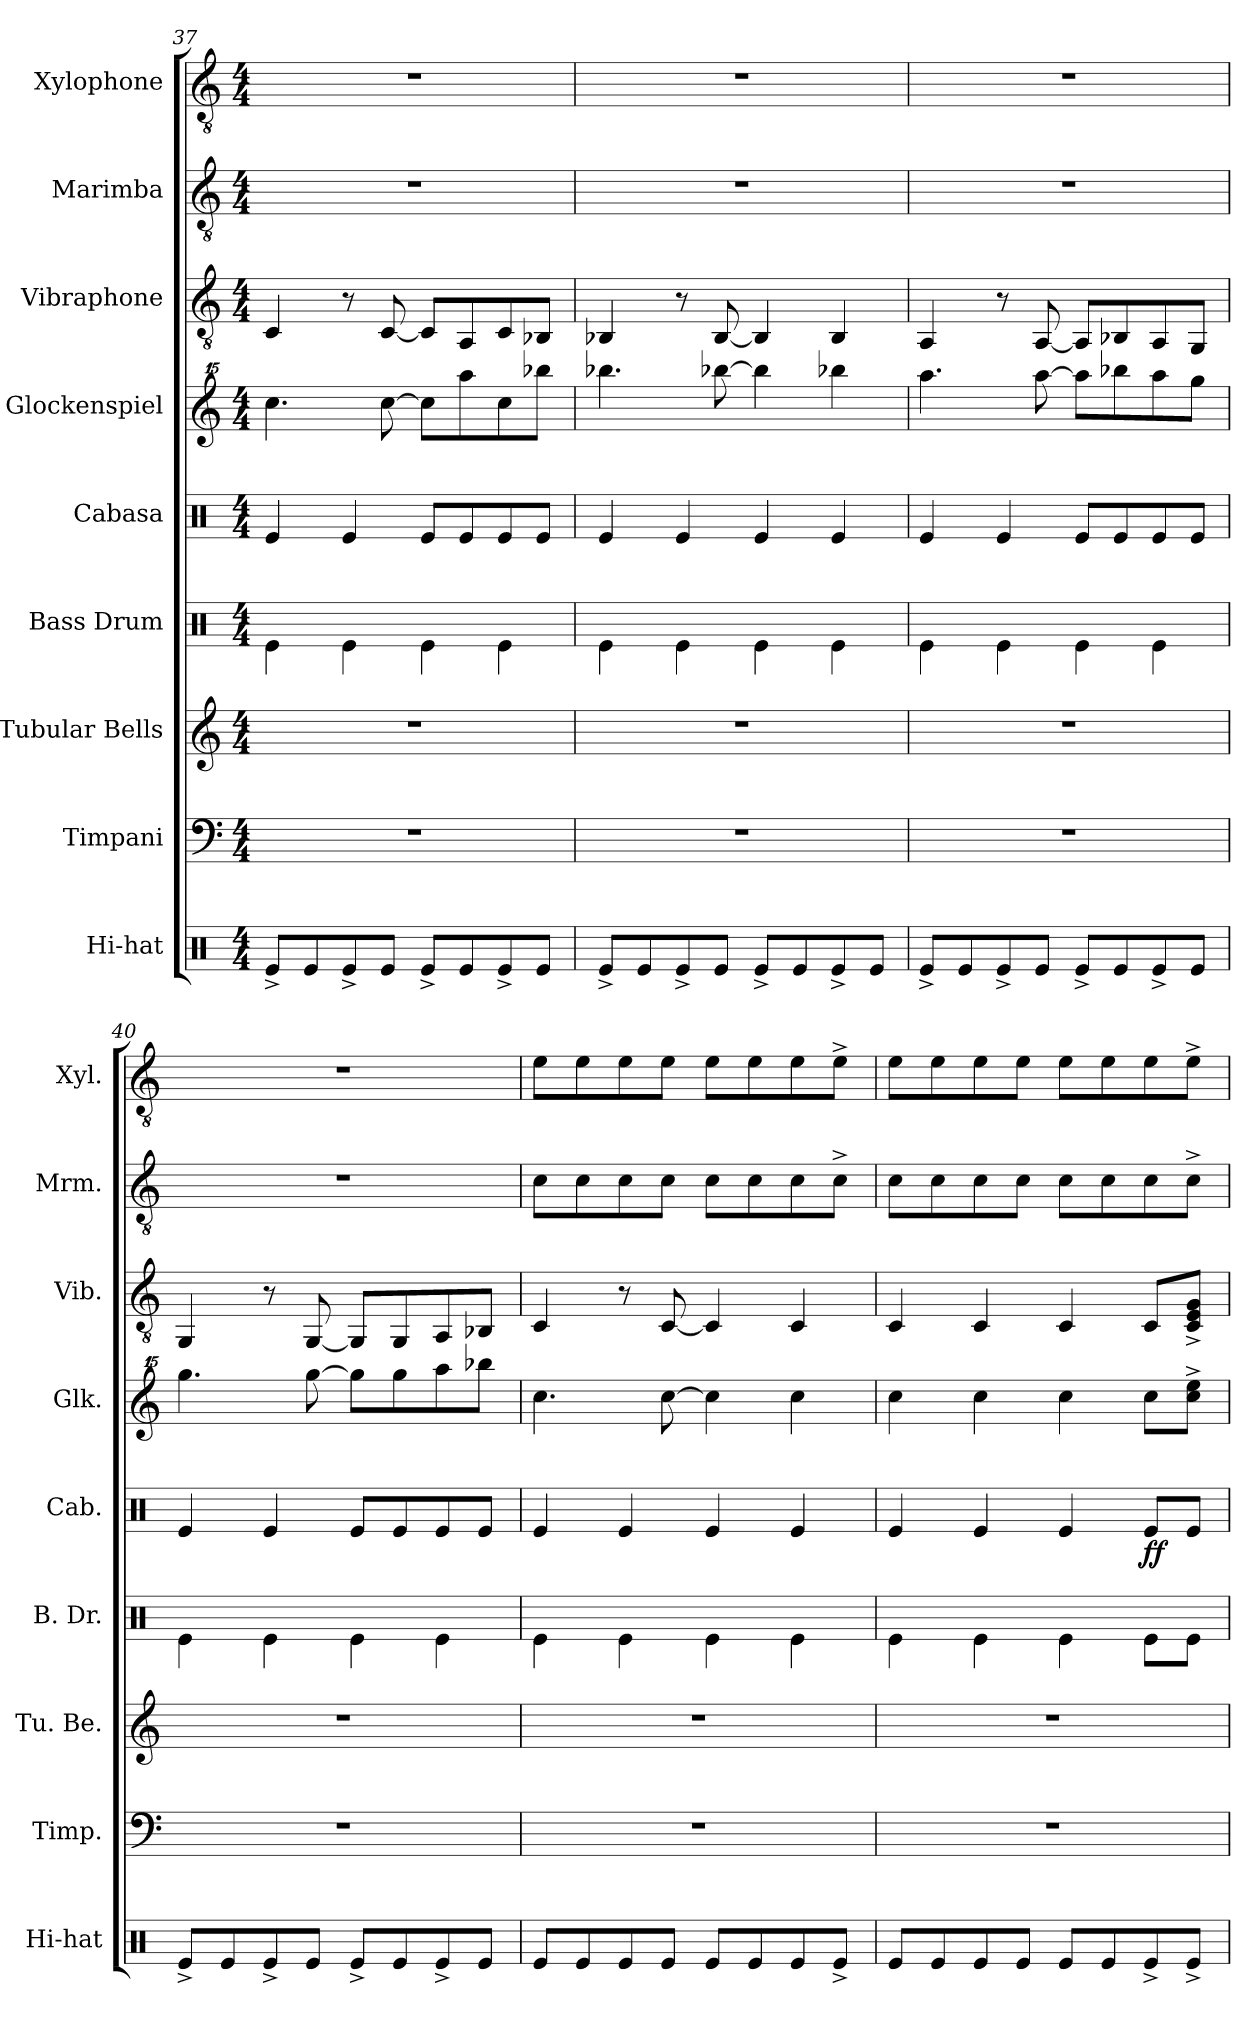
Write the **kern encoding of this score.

**kern	**kern	**kern	**kern	**kern	**dynam	**kern	**kern	**kern	**kern
*part9	*part8	*part7	*part6	*part5	*part5	*part4	*part3	*part2	*part1
*staff9	*staff8	*staff7	*staff6	*staff5	*staff5	*staff4	*staff3	*staff2	*staff1
*I"Hi-hat	*I"Timpani	*I"Tubular Bells	*I"Bass Drum	*I"Cabasa	*	*I"Glockenspiel	*I"Vibraphone	*I"Marimba	*I"Xylophone
*I'Hi-hat	*I'Timp.	*I'Tu. Be.	*I'B. Dr.	*I'Cab.	*	*I'Glk.	*I'Vib.	*I'Mrm.	*I'Xyl.
*clefX	*clefF4	*clefG2	*clefX	*clefX	*	*clefG^^2	*clefGv2	*clefGv2	*clefGv2
*	*	*	*	*	*	*ITrd7c12	*	*	*
*k[]	*k[]	*k[]	*k[]	*k[]	*	*k[]	*k[]	*k[]	*k[]
*M4/4	*M4/4	*M4/4	*M4/4	*M4/4	*	*M4/4	*M4/4	*M4/4	*M4/4
=37	=37	=37	=37	=37	=37	=37	=37	=37	=37
8Re^/L	1r	1r	4Re\	4Re/	.	4.ccc\	4C/	1r	1r
8Re/	.	.	.	.	.	.	.	.	.
8Re^/	.	.	4Re\	4Re/	.	.	8r	.	.
8Re/J	.	.	.	.	.	[8ccc\	[8C/	.	.
8Re^/L	.	.	4Re\	8Re/L	.	8ccc\L]	8C/L]	.	.
8Re/	.	.	.	8Re/	.	8aaa\	8AA/	.	.
8Re^/	.	.	4Re\	8Re/	.	8ccc\	8C/	.	.
8Re/J	.	.	.	8Re/J	.	8bbb-X\J	8BB-X/J	.	.
=38	=38	=38	=38	=38	=38	=38	=38	=38	=38
8Re^/L	1r	1r	4Re\	4Re/	.	4.bbb-X\	4BB-X/	1r	1r
8Re/	.	.	.	.	.	.	.	.	.
8Re^/	.	.	4Re\	4Re/	.	.	8r	.	.
8Re/J	.	.	.	.	.	[8bbb-X\	[8BB-/	.	.
8Re^/L	.	.	4Re\	4Re/	.	4bbb-\]	4BB-/]	.	.
8Re/	.	.	.	.	.	.	.	.	.
8Re^/	.	.	4Re\	4Re/	.	4bbb-X\	4BB-/	.	.
8Re/J	.	.	.	.	.	.	.	.	.
=39	=39	=39	=39	=39	=39	=39	=39	=39	=39
8Re^/L	1r	1r	4Re\	4Re/	.	4.aaa\	4AA/	1r	1r
8Re/	.	.	.	.	.	.	.	.	.
8Re^/	.	.	4Re\	4Re/	.	.	8r	.	.
8Re/J	.	.	.	.	.	[8aaa\	[8AA/	.	.
8Re^/L	.	.	4Re\	8Re/L	.	8aaa\L]	8AA/L]	.	.
8Re/	.	.	.	8Re/	.	8bbb-X\	8BB-X/	.	.
8Re^/	.	.	4Re\	8Re/	.	8aaa\	8AA/	.	.
8Re/J	.	.	.	8Re/J	.	8ggg\J	8GG/J	.	.
!!LO:PB:g=z
=40	=40	=40	=40	=40	=40	=40	=40	=40	=40
8Re^/L	1r	1r	4Re\	4Re/	.	4.ggg\	4GG/	1r	1r
8Re/	.	.	.	.	.	.	.	.	.
8Re^/	.	.	4Re\	4Re/	.	.	8r	.	.
8Re/J	.	.	.	.	.	[8ggg\	[8GG/	.	.
8Re^/L	.	.	4Re\	8Re/L	.	8ggg\L]	8GG/L]	.	.
8Re/	.	.	.	8Re/	.	8ggg\	8GG/	.	.
8Re^/	.	.	4Re\	8Re/	.	8aaa\	8AA/	.	.
8Re/J	.	.	.	8Re/J	.	8bbb-X\J	8BB-X/J	.	.
=41	=41	=41	=41	=41	=41	=41	=41	=41	=41
8Re/L	1r	1r	4Re\	4Re/	.	4.ccc\	4C/	8c\L	8e\L
8Re/	.	.	.	.	.	.	.	8c\	8e\
8Re/	.	.	4Re\	4Re/	.	.	8r	8c\	8e\
8Re/J	.	.	.	.	.	[8ccc\	[8C/	8c\J	8e\J
8Re/L	.	.	4Re\	4Re/	.	4ccc\]	4C/]	8c\L	8e\L
8Re/	.	.	.	.	.	.	.	8c\	8e\
8Re/	.	.	4Re\	4Re/	.	4ccc\	4C/	8c\	8e\
8Re^/J	.	.	.	.	.	.	.	8c^\J	8e^\J
=42	=42	=42	=42	=42	=42	=42	=42	=42	=42
8Re/L	1r	1r	4Re\	4Re/	.	4ccc\	4C/	8c\L	8e\L
8Re/	.	.	.	.	.	.	.	8c\	8e\
8Re/	.	.	4Re\	4Re/	.	4ccc\	4C/	8c\	8e\
8Re/J	.	.	.	.	.	.	.	8c\J	8e\J
8Re/L	.	.	4Re\	4Re/	.	4ccc\	4C/	8c\L	8e\L
8Re/	.	.	.	.	.	.	.	8c\	8e\
!	!	!	!	!	!LO:DY:b	!	!	!	!
8Re^/	.	.	8Re\L	8Re/L	ff	8ccc\L	8C/L	8c\	8e\
8Re^/J	.	.	8Re\J	8Re/J	.	8ccc\^ 8eee\^J	8C/^ 8E/^ 8G/^J	8c^\J	8e^\J
=	=	=	=	=	=	=	=	=	=
*-	*-	*-	*-	*-	*-	*-	*-	*-	*-
